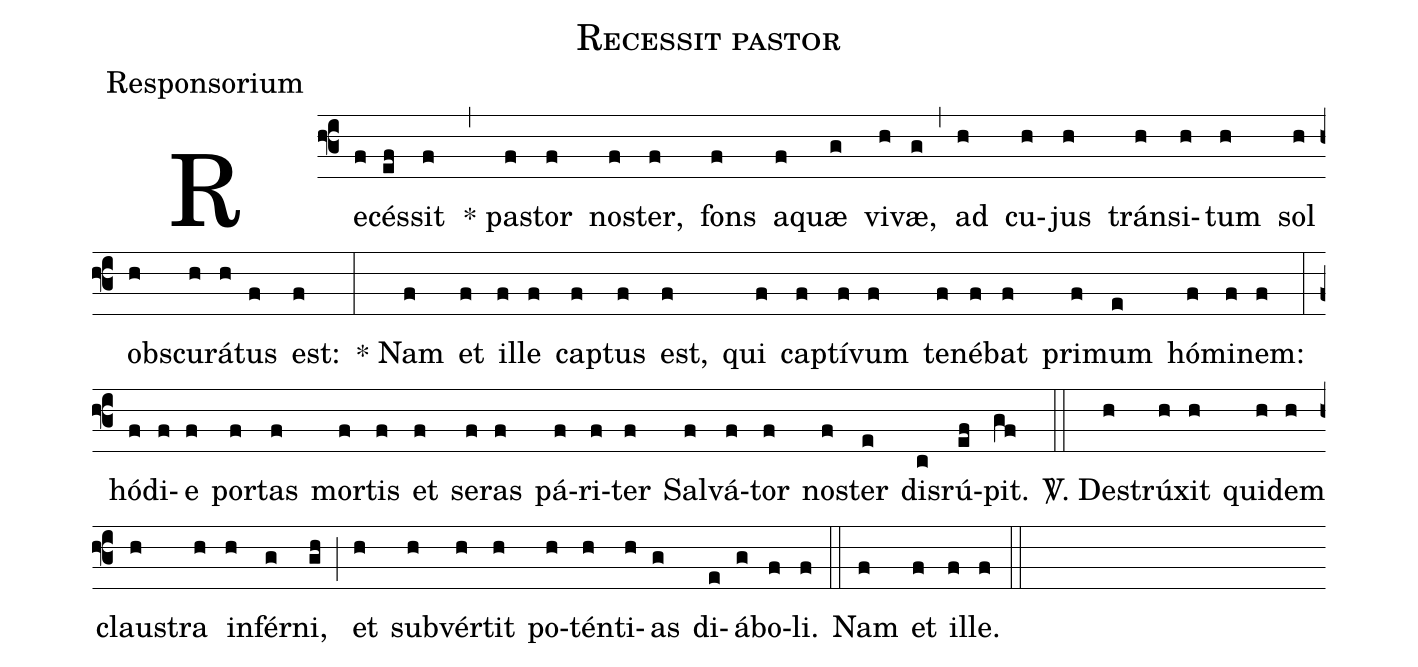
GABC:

name:Recessit pastor;
office-part:Responsorium;
%%
(f3)Re(f)cés(ef)sit(f) (,) * pa(f)stor(f) no(f)ster,(f) fons(f) a(f)quæ(g) vi(h)væ,(g) (,) ad(h) cu(h)jus(h) trán(h)si(h)tum(h) sol(h) ob(h)scu(h)rá(h)tus(f) est:(f) (:) * Nam(f) et(f) il(f)le(f) cap(f)tus(f) est,(f) qui(f) cap(f)tí(f)vum(f) te(f)né(f)bat(f) pri(f)mum(e) hó(f)mi(f)nem:(f) (:) hó(f)di(f)e(f) por(f)tas(f) mor(f)tis(f) et(f) se(f)ras(f) pá(f)ri(f)ter(f) Sal(f)vá(f)tor(f) no(f)ster(e) dis(c)rú(ef)pit.(gf) (::) <sp>V/</sp>. De(h)strú(h)xit(h) qui(h)dem(h) clau(h)stra(h) in(h)fér(g)ni,(gh) (;) et(h) sub(h)vér(h)tit(h) po(h)tén(h)ti(h)as(g) di(e)á(g)bo(f)li.(f) (::) Nam(f) et(f) il(f)le.(f) (::)
